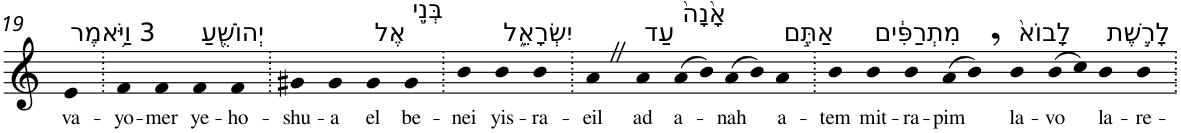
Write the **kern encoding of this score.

**kern	**text
*part1	*part1
*staff1	*staff1
*I"Piano	*
*I'Pno	*
!!LO:PB:g=z
*clefG2	*
*k[]	*
=19	=19
!LO:TX:a:t=3 וַיֹּ֥אמֶר	!
!	!LO:LY:b
4e	va-
=20.	=20.
!	!LO:LY:b
4f	-yo-
!	!LO:LY:b
4f	-mer
!LO:TX:a:t=יְהוֹשֻׁ֖עַ	!
!	!LO:LY:b
4f	ye-
!	!LO:LY:b
4f	-ho-
=21.	=21.
!	!LO:LY:b
4g#X	-shu-
!	!LO:LY:b
4g#	-a
!LO:TX:a:t=אֶל	!
!	!LO:LY:b
4g#	el
!LO:TX:a:t=בְּנֵ֣י	!
!	!LO:LY:b
4g#	be-
=22.	=22.
!	!LO:LY:b
4b	-nei
!LO:TX:a:t=יִשְׂרָאֵ֑ל	!
!	!LO:LY:b
4b	yis-
!	!LO:LY:b
4b	-ra-
=23.	=23.
!	!LO:LY:b
4aZ	-eil
!LO:TX:a:t=עַד	!
!	!LO:LY:b
4a	ad
!LO:TX:a:t=אָ֙נָה֙	!
!	!LO:LY:b
(>8a	a-
8b)	.
!	!LO:LY:b
(>8a	-nah
8b)	.
!LO:TX:a:t=אַתֶּ֣ם	!
!	!LO:LY:b
4a	a-
=24.	=24.
!	!LO:LY:b
4b	-tem
!LO:TX:a:t=מִתְרַפִּ֔ים	!
!	!LO:LY:b
4b	mit-
!	!LO:LY:b
4b	-ra-
!	!LO:LY:b
(>8a	-pim
8b,)	.
!LO:TX:a:t=לָבוֹא֙	!
!	!LO:LY:b
4b	la-
!	!LO:LY:b
(>8b	-vo
8cc)	.
!LO:TX:a:t=לָרֶ֣שֶׁת	!
!	!LO:LY:b
4b	la-
!	!LO:LY:b
4b	-re-
=.	=.
*-	*-
